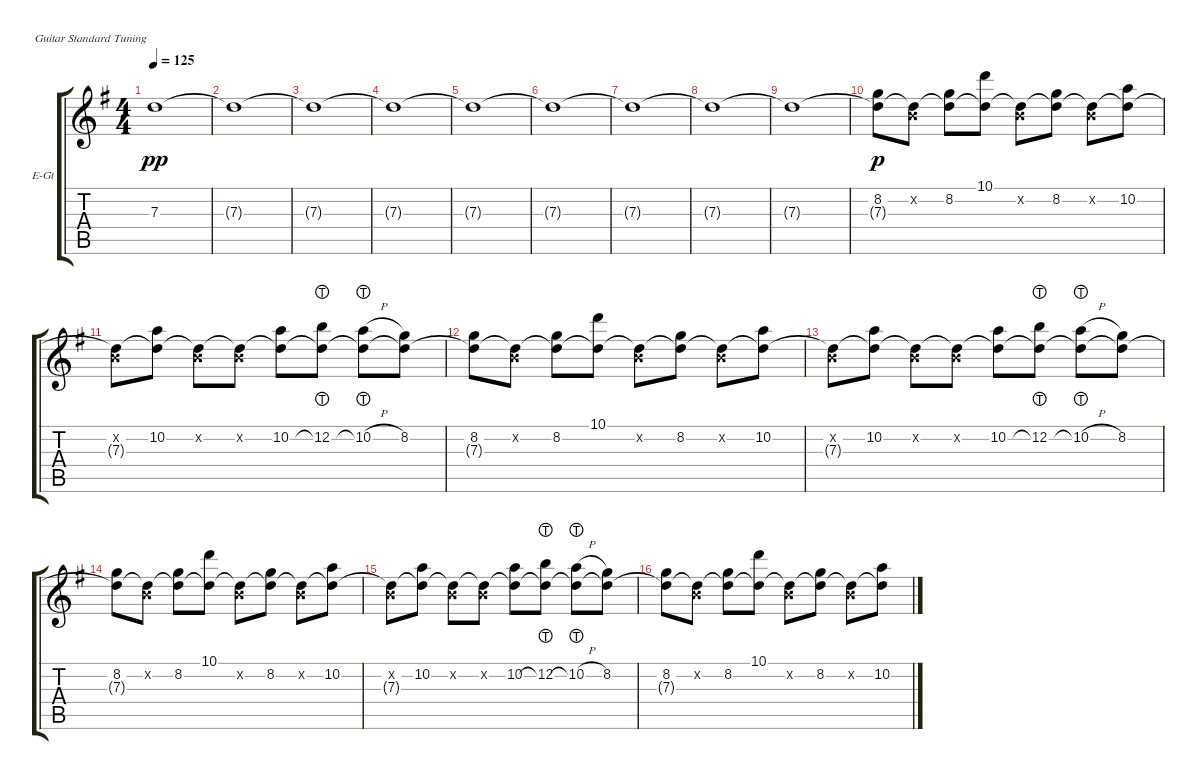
\bracketExtendMode groupsimilarinstruments
\firstSystemTrackNameOrientation horizontal
\otherSystemsTrackNameOrientation horizontal
\track ("Electric Guitar 2" "E-Gt") {instrument distortionguitar}
\staff {score tabs}
\tuning (E4 B3 G3 D3 A2 E2)
\ts (4 4)
\tempo 125
\clef g2
\ks g
7.3{t}.1{dy pp} |
7.3{t}.1 |
7.3{t}.1 |
7.3{t}.1 |
7.3{t}.1 |
7.3{t}.1 |
7.3{t}.1 |
7.3{t}.1 |
7.3{t}.1 |
(8.2 7.3{t}).8{dy p} (0.2{x} 7.3{t}).8 (8.2 7.3{t}).8 (10.1 7.3{t}).8 (0.2{x} 7.3{t}).8 (8.2 7.3{t}).8 (0.2{x} 7.3{t}).8 (10.2 7.3{t}).8 |
(0.2{x} 7.3{t}).8 (10.2 7.3{t}).8 (0.2{x} 7.3{t}).8 (0.2{x} 7.3{t}).8 (10.2 7.3{t}).8 (12.2{lht} 7.3{t}).8 (10.2{h lht} 7.3{t}).8 (8.2 7.3{t}).8 |
(8.2 7.3{t}).8 (0.2{x} 7.3{t}).8 (8.2 7.3{t}).8 (10.1 7.3{t}).8 (0.2{x} 7.3{t}).8 (8.2 7.3{t}).8 (0.2{x} 7.3{t}).8 (10.2 7.3{t}).8 |
(0.2{x} 7.3{t}).8 (10.2 7.3{t}).8 (0.2{x} 7.3{t}).8 (0.2{x} 7.3{t}).8 (10.2 7.3{t}).8 (12.2{lht} 7.3{t}).8 (10.2{h lht} 7.3{t}).8 (8.2 7.3{t}).8 |
(8.2 7.3{t}).8 (0.2{x} 7.3{t}).8 (8.2 7.3{t}).8 (10.1 7.3{t}).8 (0.2{x} 7.3{t}).8 (8.2 7.3{t}).8 (0.2{x} 7.3{t}).8 (10.2 7.3{t}).8 |
(0.2{x} 7.3{t}).8 (10.2 7.3{t}).8 (0.2{x} 7.3{t}).8 (0.2{x} 7.3{t}).8 (10.2 7.3{t}).8 (12.2{lht} 7.3{t}).8 (10.2{h lht} 7.3{t}).8 (8.2 7.3{t}).8 |
(8.2 7.3{t}).8 (0.2{x} 7.3{t}).8 (8.2 7.3{t}).8 (10.1 7.3{t}).8 (0.2{x} 7.3{t}).8 (8.2 7.3{t}).8 (0.2{x} 7.3{t}).8 (10.2 7.3{t}).8
